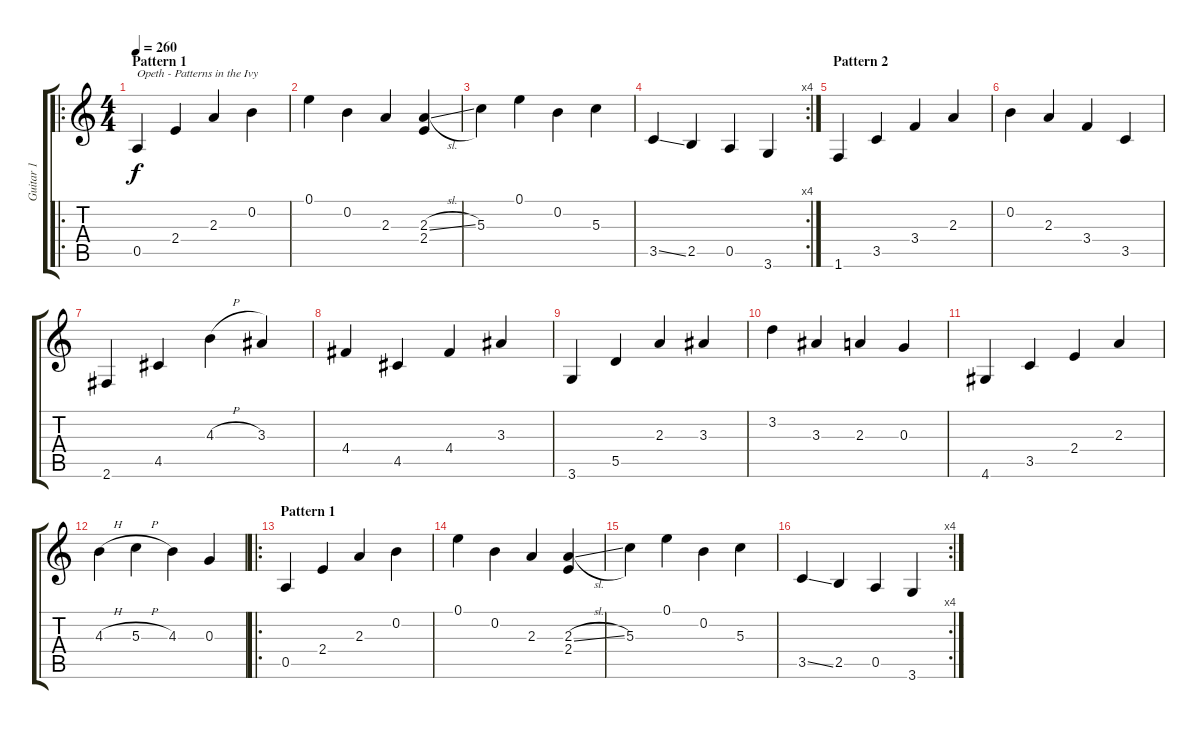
\track ("Guitar 1" "Guitar 1") {instrument acousticguitarsteel}
\staff {score tabs}
\tuning (E4 B3 G3 D3 A2 E2) {hide}
\ro
\ts (4 4)
\section ("" "Pattern 1 ")
\tempo 260
\clef g2
\ks c
0.5.4{txt "Opeth - Patterns in the Ivy" dy f instrument acousticguitarsteel} 2.4.4 2.3.4 0.2.4 |
0.1.4 0.2.4 2.3.4 (2.3{sl} 2.4).4 |
5.3.4 0.1.4 0.2.4 5.3.4 |
\rc 4
3.5{ss}.4 2.5.4 0.5.4 3.6.4 |
\section ("" "Pattern 2 ")
1.6.4 3.5.4 3.4.4 2.3.4 |
0.2.4 2.3.4 3.4.4 3.5.4 |
2.6.4 4.5.4 4.3{h}.4 3.3.4 |
4.4.4 4.5.4 4.4.4 3.3.4 |
3.6.4 5.5.4 2.3.4 3.3.4 |
3.2.4 3.3.4 2.3.4 0.3.4 |
4.6.4 3.5.4 2.4.4 2.3.4 |
4.3{h}.4 5.3{h}.4 4.3.4 0.3.4 |
\ro
\section ("" "Pattern 1")
0.5.4 2.4.4 2.3.4 0.2.4 |
0.1.4 0.2.4 2.3.4 (2.3{sl} 2.4).4 |
5.3.4 0.1.4 0.2.4 5.3.4 |
\rc 4
3.5{ss}.4 2.5.4 0.5.4 3.6.4
